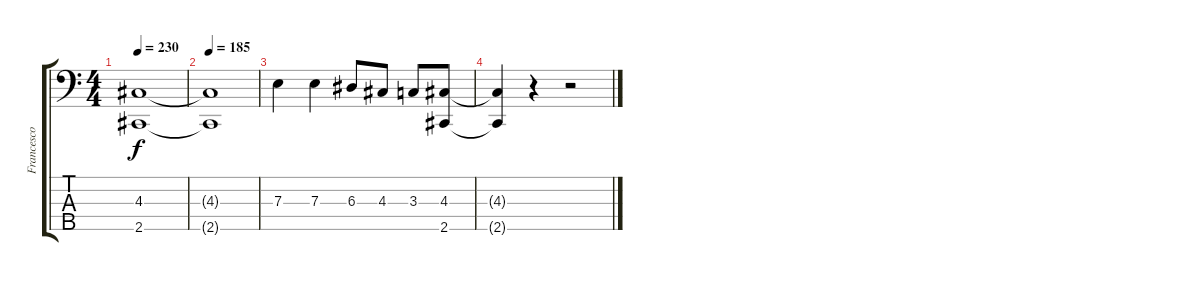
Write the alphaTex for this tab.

\track ("Francesco Bucci" "Francesco ") {instrument electricbassfinger}
\staff {score tabs}
\tuning (G2 D2 A1 E1 B0) {hide}
\ts (4 4)
\tempo 230
\clef f4
\ks c
(4.3{t} 2.5{t}).1{dy f} |
\tempo 185
(4.3{t} 2.5{t}).1 |
7.3.4 7.3.4 6.3.8 4.3.8 3.3.8 (4.3 2.5).8 |
(4.3{t} 2.5{t}).4 r.4 r.2
